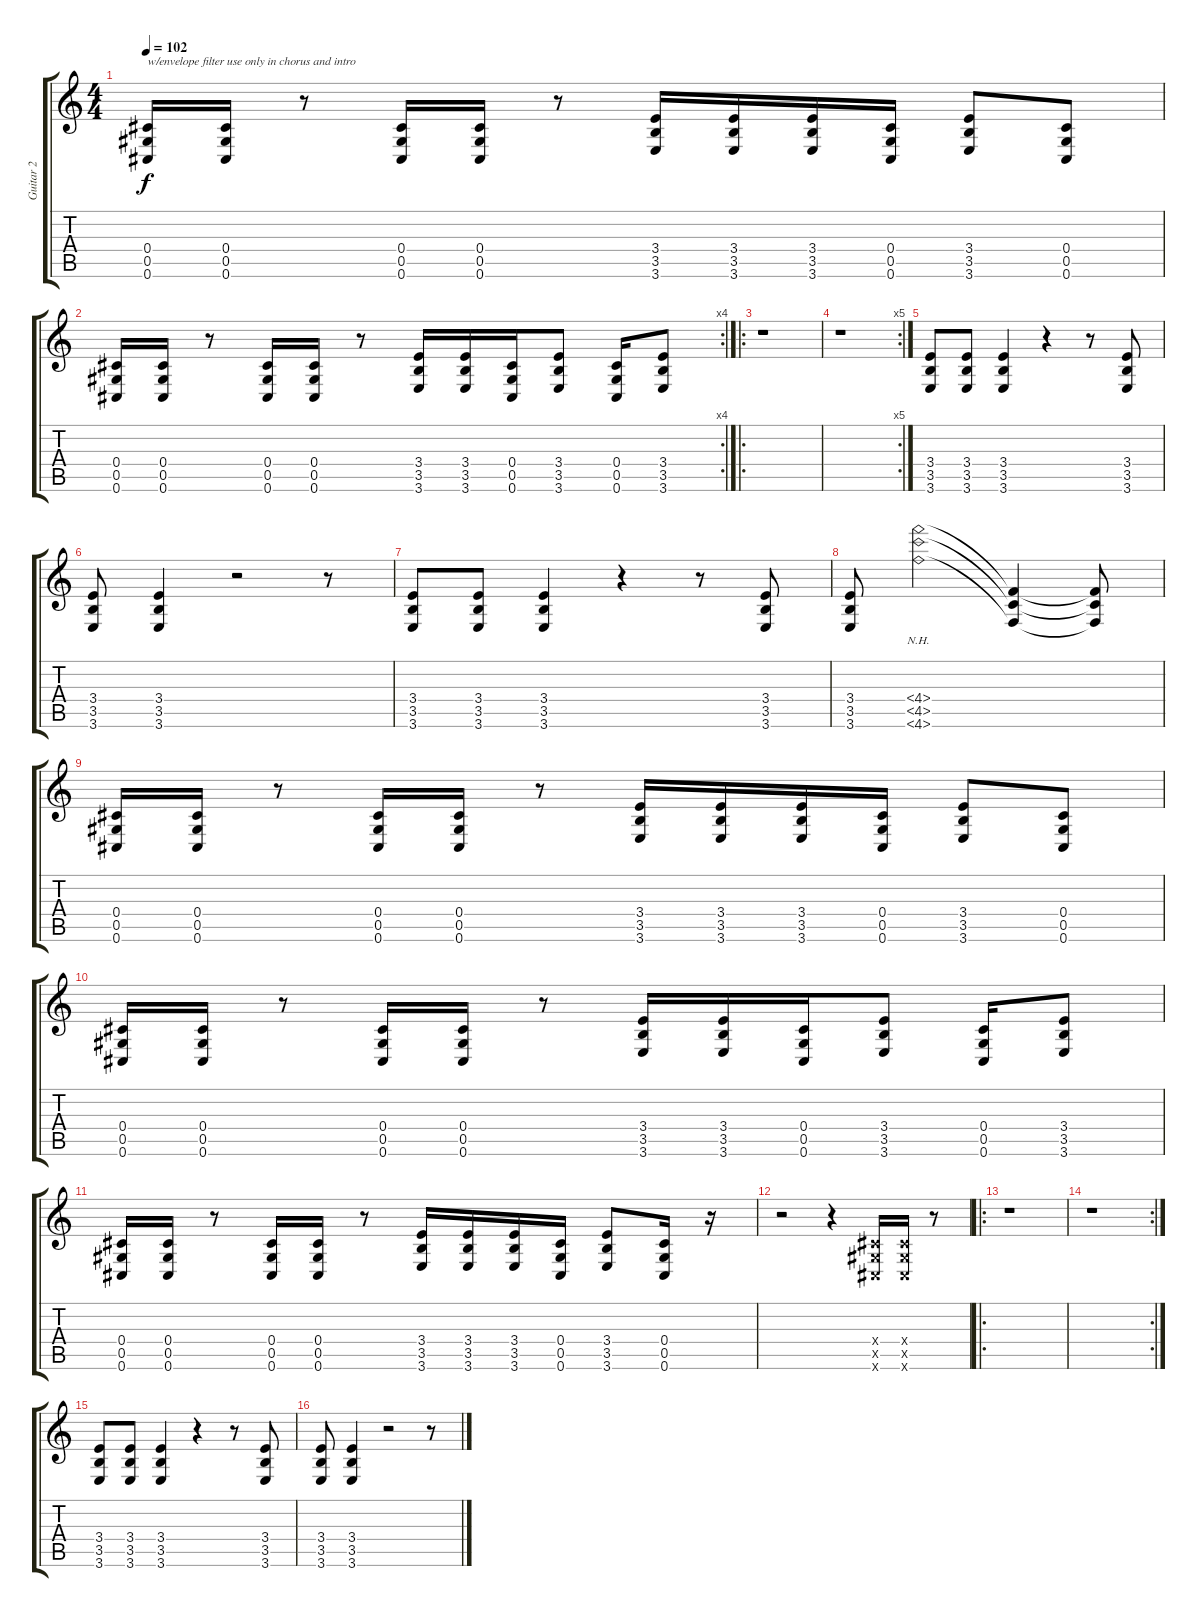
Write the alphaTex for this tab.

\track ("Guitar 2" "Guitar 2") {instrument distortionguitar}
\staff {score tabs}
\tuning (Eb4 Bb3 Gb3 Db3 Ab2 Db2) {hide}
\ts (4 4)
\tempo 102
\clef g2
\ks c
(0.4 0.5 0.6).16{txt "w/envelope filter use only in chorus and intro" dy f instrument distortionguitar} (0.4 0.5 0.6).16 r.8 (0.4 0.5 0.6).16 (0.4 0.5 0.6).16 r.8 (3.4 3.5 3.6).16 (3.4 3.5 3.6).16 (3.4 3.5 3.6).16 (0.4 0.5 0.6).16 (3.4 3.5 3.6).8 (0.4 0.5 0.6).8 |
\rc 4
(0.4 0.5 0.6).16 (0.4 0.5 0.6).16 r.8 (0.4 0.5 0.6).16 (0.4 0.5 0.6).16 r.8 (3.4 3.5 3.6).16 (3.4 3.5 3.6).16 (0.4 0.5 0.6).16 (3.4 3.5 3.6).8 (0.4 0.5 0.6).16 (3.4 3.5 3.6).8 |
\ro
r.1 |
\rc 5
r.1 |
(3.4 3.5 3.6).8 (3.4 3.5 3.6).8 (3.4 3.5 3.6).4 r.4 r.8 (3.4 3.5 3.6).8 |
(3.4 3.5 3.6).8 (3.4 3.5 3.6).4 r.2 r.8 |
(3.4 3.5 3.6).8 (3.4 3.5 3.6).8 (3.4 3.5 3.6).4 r.4 r.8 (3.4 3.5 3.6).8 |
(3.4 3.5 3.6).8 (4.4{nh} 4.5{nh} 4.6{nh}).2 (4.4{t} 4.5{t} 4.6{t}).4 (4.4{t} 4.5{t} 4.6{t}).8 |
(0.4 0.5 0.6).16 (0.4 0.5 0.6).16 r.8 (0.4 0.5 0.6).16 (0.4 0.5 0.6).16 r.8 (3.4 3.5 3.6).16 (3.4 3.5 3.6).16 (3.4 3.5 3.6).16 (0.4 0.5 0.6).16 (3.4 3.5 3.6).8 (0.4 0.5 0.6).8 |
(0.4 0.5 0.6).16 (0.4 0.5 0.6).16 r.8 (0.4 0.5 0.6).16 (0.4 0.5 0.6).16 r.8 (3.4 3.5 3.6).16 (3.4 3.5 3.6).16 (0.4 0.5 0.6).16 (3.4 3.5 3.6).8 (0.4 0.5 0.6).16 (3.4 3.5 3.6).8 |
(0.4 0.5 0.6).16 (0.4 0.5 0.6).16 r.8 (0.4 0.5 0.6).16 (0.4 0.5 0.6).16 r.8 (3.4 3.5 3.6).16 (3.4 3.5 3.6).16 (3.4 3.5 3.6).16 (0.4 0.5 0.6).16 (3.4 3.5 3.6).8 (0.4 0.5 0.6).16 r.16 |
r.2 r.4 (0.4{x} 0.5{x} 0.6{x}).16 (0.4{x} 0.5{x} 0.6{x}).16 r.8 |
\ro
r.1 |
\rc 2
r.1 |
(3.4 3.5 3.6).8 (3.4 3.5 3.6).8 (3.4 3.5 3.6).4 r.4 r.8 (3.4 3.5 3.6).8 |
(3.4 3.5 3.6).8 (3.4 3.5 3.6).4 r.2 r.8
